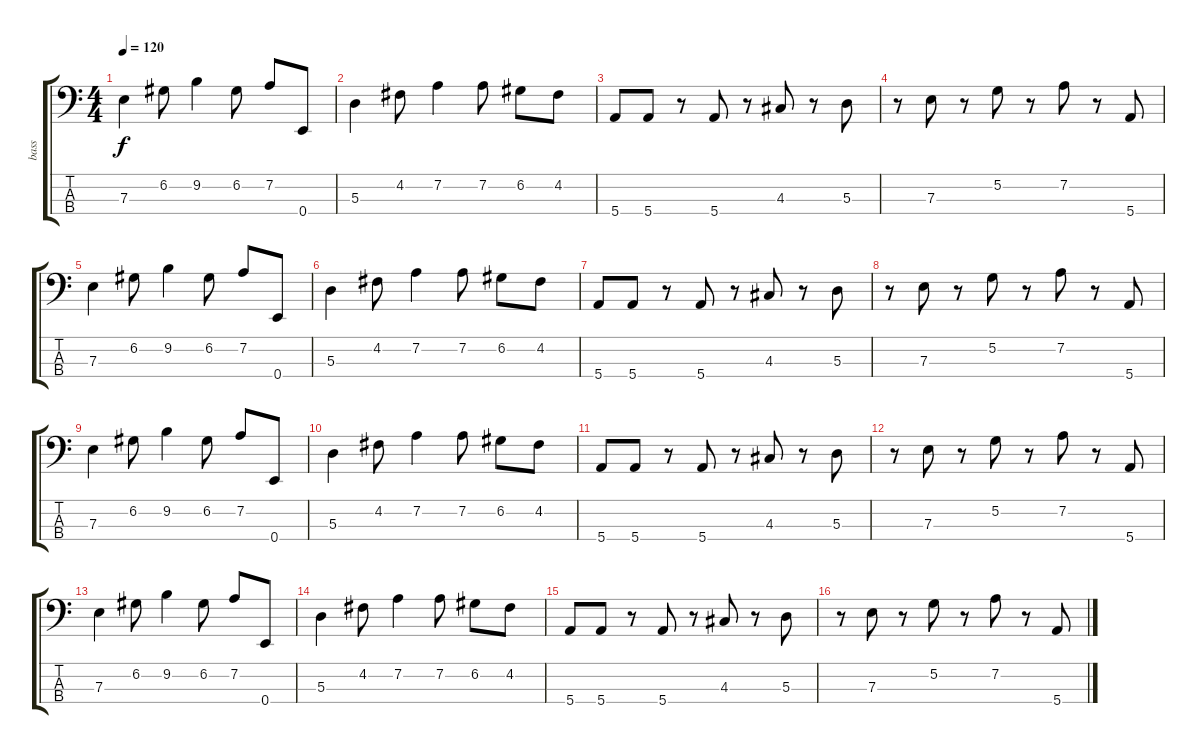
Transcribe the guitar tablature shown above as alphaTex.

\track ("bass" "bass") {instrument electricbassfinger}
\staff {score tabs}
\tuning (G2 D2 A1 E1) {hide}
\ts (4 4)
\tempo 120
\clef f4
\ks c
7.3.4{dy f instrument electricbassfinger} 6.2.8 9.2.4 6.2.8 7.2.8 0.4.8 |
5.3.4 4.2.8 7.2.4 7.2.8 6.2.8 4.2.8 |
5.4.8 5.4.8 r.8 5.4.8 r.8 4.3.8 r.8 5.3.8 |
r.8 7.3.8 r.8 5.2.8 r.8 7.2.8 r.8 5.4.8 |
7.3.4 6.2.8 9.2.4 6.2.8 7.2.8 0.4.8 |
5.3.4 4.2.8 7.2.4 7.2.8 6.2.8 4.2.8 |
5.4.8 5.4.8 r.8 5.4.8 r.8 4.3.8 r.8 5.3.8 |
r.8 7.3.8 r.8 5.2.8 r.8 7.2.8 r.8 5.4.8 |
7.3.4 6.2.8 9.2.4 6.2.8 7.2.8 0.4.8 |
5.3.4 4.2.8 7.2.4 7.2.8 6.2.8 4.2.8 |
5.4.8 5.4.8 r.8 5.4.8 r.8 4.3.8 r.8 5.3.8 |
r.8 7.3.8 r.8 5.2.8 r.8 7.2.8 r.8 5.4.8 |
7.3.4 6.2.8 9.2.4 6.2.8 7.2.8 0.4.8 |
5.3.4 4.2.8 7.2.4 7.2.8 6.2.8 4.2.8 |
5.4.8 5.4.8 r.8 5.4.8 r.8 4.3.8 r.8 5.3.8 |
r.8 7.3.8 r.8 5.2.8 r.8 7.2.8 r.8 5.4.8
